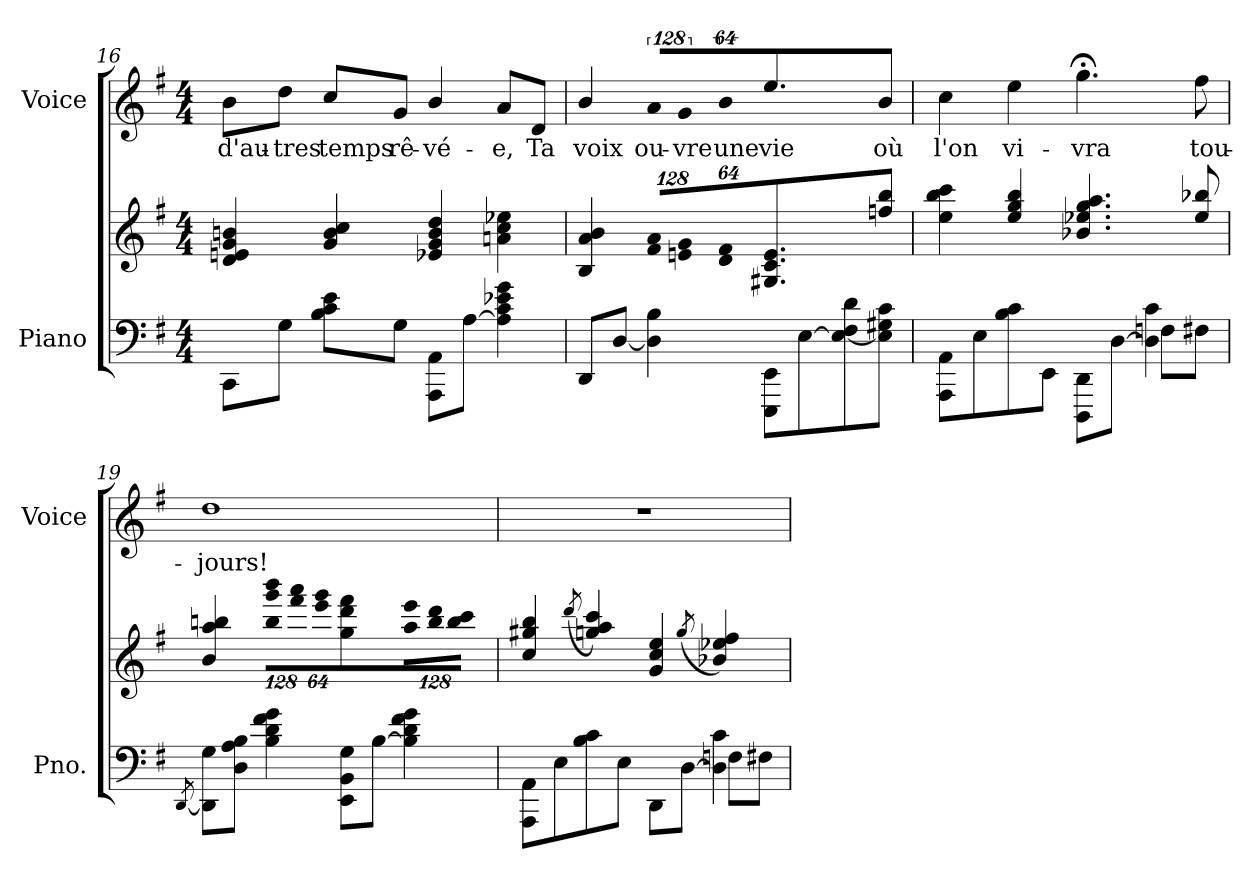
**kern	**kern	**kern	**text
*part2	*part2	*part1	*part1
*staff3	*staff2	*staff1	*staff1
*I"Piano	*	*I"Voice	*
*I'Pno.	*	*I'Voice	*
*clefF4	*clefG2	*clefG2	*
*k[f#]	*k[f#]	*k[f#]	*
*G:	*G:	*G:	*
*M4/4	*M4/4	*M4/4	*
=16	=16	=16	=16
!	!	!	!LO:LY:b:color=#000000
8CCi\L	4di/ 4eni 4gi 4bni	8bi\L	d'au-
!	!	!	!LO:LY:b:color=#000000
8Gi\J	.	8ddi\J	-tres
!	!	!	!LO:LY:b:color=#000000
8Bi\ 8ci 8eiL	4gi/ 4bi 4cci	8cci/L	temps
!	!	!	!LO:LY:b:color=#000000
8Gi\J	.	8gi/J	rê-
!	!	!	!LO:LY:b:color=#000000
8AAAi\ 8AAiL	4e-Xi/ 4gi 4bi 4ddi	4bi/	-vé-
[<8Ai\J	.	.	.
!	!	!	!LO:LY:b:color=#000000
4Ai\] 4ci 4e-Xi 4gi	4ani\ 4cci 4ee-Xi	8ai/L	-e,
!	!	!	!LO:LY:b:color=#000000
.	.	8di/J	Ta
!!LO:LB:g=z
=17	=17	=17	=17
!	!	!	!LO:LY:b:color=#000000
8DDi/L	4Bi/ 4ai 4bi	4bi/	voix
*X8ba	*	*	*
[<8Di/J	.	.	.
*	*Xbrackettup	*	*
!	!LO:N:vis=8	!LO:N:vis=8	!
!	!	!	!LO:LY:b:color=#000000
4Di\] 4Bi	1024%85f#i/ 1024%85aiL	1024%85ai/L	ou-
!	!LO:N:vis=8	!LO:N:vis=8	!
!	!	!	!LO:LY:b:color=#000000
.	1024%85eni/ 1024%85gi	1024%85gi/	-vre
!	!LO:N:vis=8	!LO:N:vis=8	!
!	!	!	!LO:LY:b:color=#000000
.	512%43di/ 512%43f#iJ	512%43bi/J	une
!	!	!	!LO:LY:b:color=#000000
8EEEi\ 8EEiL	4.G#Xi/ 4.ci 4.ei	4.eei\	vie
[<8Ei\	.	.	.
8Ei\_< 8F#i 8di	.	.	.
*	*8ba	*	*
!	!	!	!LO:LY:b:color=#000000
8Ei\] 8G#Xi 8ciJ	8fni/ 8bi	8bi\	où
=18	=18	=18	=18
*^	*	*	*
!	!	!	!	!LO:LY:b:color=#000000
8AAAi\ 8AAiL	2.ryy	4ei\ 4bi 4cci	4cci\	l'on
*X8ba	*	*	*	*
8Ei\	.	.	.	.
!	!	!	!	!LO:LY:b:color=#000000
8Bi\ 8ci	.	4ei/ 4gi 4bi	4eei\	vi-
8EEi\J	.	.	.	.
!	!	!	!	!LO:LY:b:color=#000000
8DDDi\ 8DDiL	.	4.B-Xi/ 4.e-Xi 4.gi 4.ai	4.gg;i\	-vra
[<8Di\J	.	.	.	.
4Di\] 4ci	8Fni\L	.	.	.
*	*	*8ba	*	*
!	!	!	!	!LO:LY:b:color=#000000
.	8F#Xi\J	8e-i/ 8b-Xi	8ff#i\	tou-
*v	*v	*	*	*
=19	=19	=19	=19
[<8qDDi/	.	.	.
!	!	!	!LO:LY:b:color=#000000
8DDi\] 8GiL	4Bi/ 4ai 4bni	1ddi	-jours!
8Di\ 8Ai 8BiJ	.	.	.
!	!LO:N:vis=8	!	!
4Bi\ 4di 4f#i 4gi	1024%85bi\ 1024%85ggi 1024%85bbiL	.	.
!	!LO:N:vis=8	!	!
.	1024%85ff#i\ 1024%85aai	.	.
!	!LO:N:vis=8	!	!
.	512%43eei\ 512%43ggiJ	.	.
8EEi\ 8BBi 8GiL	4gi\ 4ddi 4ff#i	.	.
[<8Bi\J	.	.	.
!	!LO:N:vis=8	!	!
4Bi\] 4di 4f#i 4gi	1024%85ai\ 1024%85eeiL	.	.
!	!LO:N:vis=8	!	!
.	1024%85bi\ 1024%85ddi	.	.
!	!LO:N:vis=8	!	!
.	512%43bi\ 512%43cciJ	.	.
!!LO:LB:g=z
=20	=20	=20	=20
*^	*	*	*
8AAAi\ 8AAiL	2.ryy	4ci/ 4g#Xi 4bi	1r	.
8Ei\	.	.	.	.
.	.	(8qddi/	.	.
8Bi\ 8ci	.	4gni/ 4ai 4cci)	.	.
8Ei\J	.	.	.	.
8DDi\L	.	4Gi/ 4ci 4ei	.	.
[<8Di\J	.	.	.	.
.	.	(8qgi/	.	.
4Di\] 4ci	8Fni\L	4B-Xi/ 4e-Xi 4f#i)	.	.
.	8F#Xi\J	.	.	.
*v	*v	*	*	*
=	=	=	=
*-	*-	*-	*-
